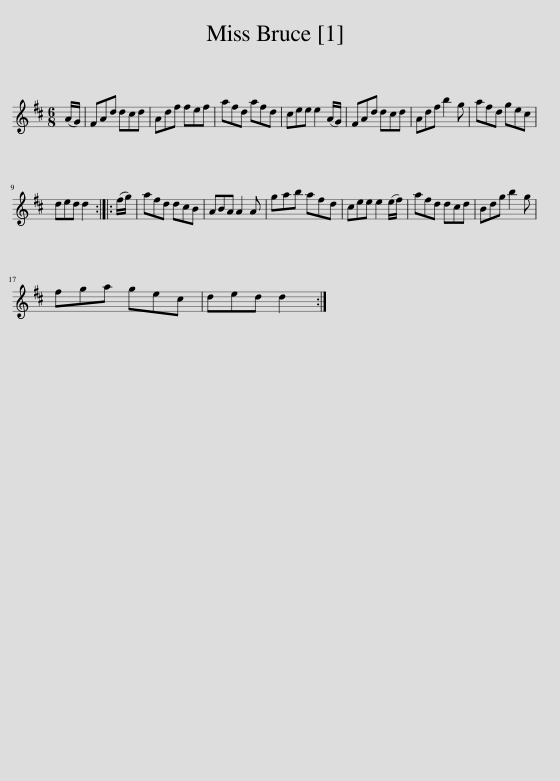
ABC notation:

X:1
L:1/8
M:6/8
I:linebreak $
K:D
V:1 treble
V:1
 (A/G/) | FAd dcd | Adf fef | afd afd | cee e2 (A/G/) | %5
 FAd dcd | Adf b2 g | afd gec |$ ded d2 :: (f/g/) | %10
 afd dcB | ABA A2 A | gab afd | cee e2 (e/f/) | afd dcd | %15
 Bdg b2 g |$ fga gec | ded d2 :| %18
